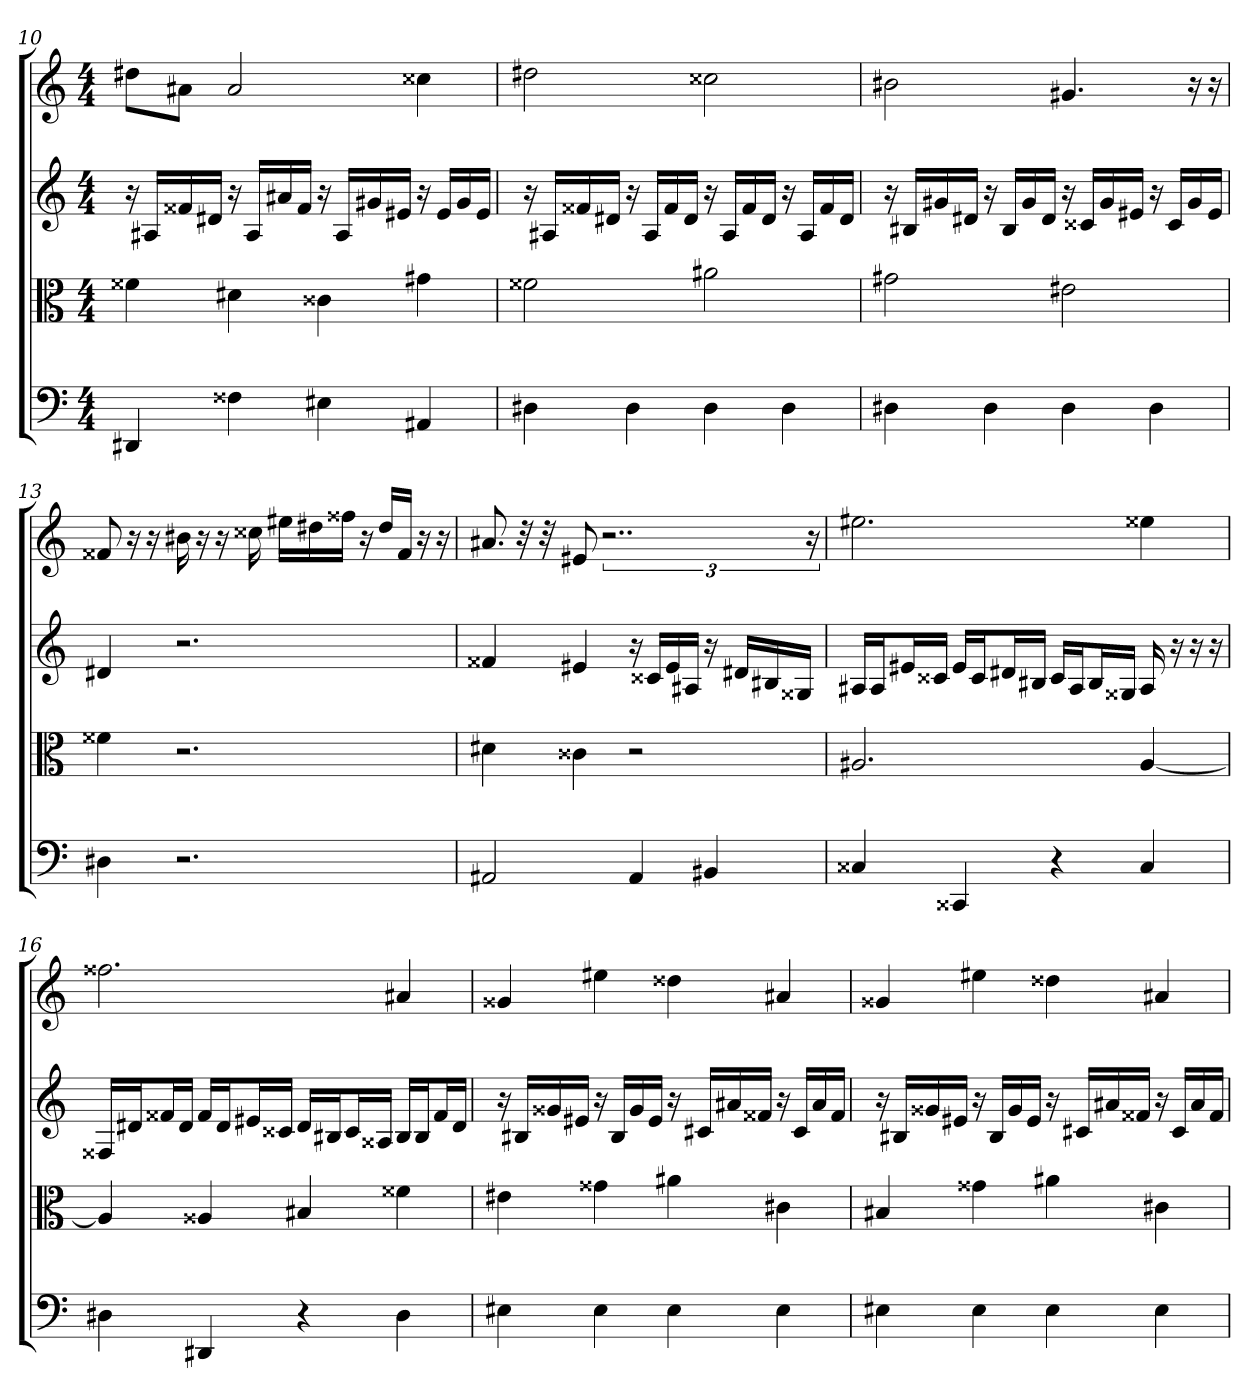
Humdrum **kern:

**kern	**kern	**kern	**kern
*part4	*part3	*part2	*part1
*staff4	*staff3	*staff2	*staff1
*clefF4	*clefC3	*clefG2	*clefG2
*k[]	*k[]	*k[]	*k[]
*M4/4	*M4/4	*M4/4	*M4/4
=10	=10	=10	=10
4DD#X	4f##X	16r	8dd#X\L
.	.	16A#X/LL	.
.	.	16f##X/	8a#X\J
.	.	16d#X/JJ	.
4F##X	4d#X	16r	2a#
.	.	16A#/LL	.
.	.	16a#X/	.
.	.	16f##/JJ	.
4E#X	4c##X	16r	.
.	.	16A#/LL	.
.	.	16g#X/	.
.	.	16e#X/JJ	.
4AA#X	4g#X	16r	4cc##X
.	.	16e#/LL	.
.	.	16g#/	.
.	.	16e#/JJ	.
=11	=11	=11	=11
4D#X	2f##X	16r	2dd#X
.	.	16A#X/LL	.
.	.	16f##X/	.
.	.	16d#X/JJ	.
4D#	.	16r	.
.	.	16A#/LL	.
.	.	16f##/	.
.	.	16d#/JJ	.
4D#	2a#X	16r	2cc##X
.	.	16A#/LL	.
.	.	16f##/	.
.	.	16d#/JJ	.
4D#	.	16r	.
.	.	16A#/LL	.
.	.	16f##/	.
.	.	16d#/JJ	.
=12	=12	=12	=12
4D#X	2g#X	16r	2b#X
.	.	16B#X/LL	.
.	.	16g#X/	.
.	.	16d#X/JJ	.
4D#	.	16r	.
.	.	16B#/LL	.
.	.	16g#/	.
.	.	16d#/JJ	.
4D#	2e#X	16r	4.g#X
.	.	16c##X/LL	.
.	.	16g#/	.
.	.	16e#X/JJ	.
4D#	.	16r	.
.	.	16c##/LL	.
.	.	16g#/	16r
.	.	16e#/JJ	16r
=13	=13	=13	=13
4D#X	4f##X	4d#X	8f##X
.	.	.	16r
.	.	.	16r
2.r	2.r	2.r	16b#X
.	.	.	16r
.	.	.	16r
.	.	.	16cc##X
.	.	.	16ee#X\LL
.	.	.	16dd#X\
.	.	.	16ff##X\JJ
.	.	.	16r
.	.	.	16dd#/LL
.	.	.	16f##/JJ
.	.	.	16r
.	.	.	16r
=14	=14	=14	=14
2AA#X	4d#X	4f##X	8.a#X
.	.	.	32r
.	.	.	32r
.	4c##X	4e#X	8e#X
.	.	.	3..r
4AA#	2r	16r	.
.	.	16c##X/LL	.
.	.	16e#/	.
.	.	16A#X/JJ	.
4BB#X	.	16r	.
.	.	16d#X/LL	.
.	.	16B#X/	.
.	.	16G##X/JJ	.
.	.	.	24r
=15	=15	=15	=15
4C##X	2.A#X	16A#X/LL	2.ee#X
.	.	16A#/J	.
.	.	16e#X/L	.
.	.	16c##X/JJ	.
4CC##X	.	16e#/LL	.
.	.	16c##/J	.
.	.	16d#X/L	.
.	.	16B#X/JJ	.
4r	.	16c##/LL	.
.	.	16A#/J	.
.	.	16B#/L	.
.	.	16G##X/JJ	.
4C##	[4A#	16A#	4ee##X
.	.	16r	.
.	.	16r	.
.	.	16r	.
=16	=16	=16	=16
4D#X	4A#]	16F##X/LL	2.ff##X
.	.	16d#X/J	.
.	.	16f##X/L	.
.	.	16d#/JJ	.
4DD#X	4A##X	16f##/LL	.
.	.	16d#/J	.
.	.	16e#X/L	.
.	.	16c##X/JJ	.
4r	4B#X	16d#/LL	.
.	.	16B#X/J	.
.	.	16c##/L	.
.	.	16A##X/JJ	.
4D#	4f##X	16B#/LL	4a#X
.	.	16B#/J	.
.	.	16f##/L	.
.	.	16d#/JJ	.
=17	=17	=17	=17
4E#X	4e#X	16r	4g##X
.	.	16B#X/LL	.
.	.	16g##X/	.
.	.	16e#X/JJ	.
4E#	4g##X	16r	4ee#X
.	.	16B#/LL	.
.	.	16g##/	.
.	.	16e#/JJ	.
4E#	4a#X	16r	4dd##X
.	.	16c#X/LL	.
.	.	16a#X/	.
.	.	16f##X/JJ	.
4E#	4c#X	16r	4a#X
.	.	16c#/LL	.
.	.	16a#/	.
.	.	16f##/JJ	.
=18	=18	=18	=18
4E#X	4B#X	16r	4g##X
.	.	16B#X/LL	.
.	.	16g##X/	.
.	.	16e#X/JJ	.
4E#	4g##X	16r	4ee#X
.	.	16B#/LL	.
.	.	16g##/	.
.	.	16e#/JJ	.
4E#	4a#X	16r	4dd##X
.	.	16c#X/LL	.
.	.	16a#X/	.
.	.	16f##X/JJ	.
4E#	4c#X	16r	4a#X
.	.	16c#/LL	.
.	.	16a#/	.
.	.	16f##/JJ	.
=	=	=	=
*-	*-	*-	*-
